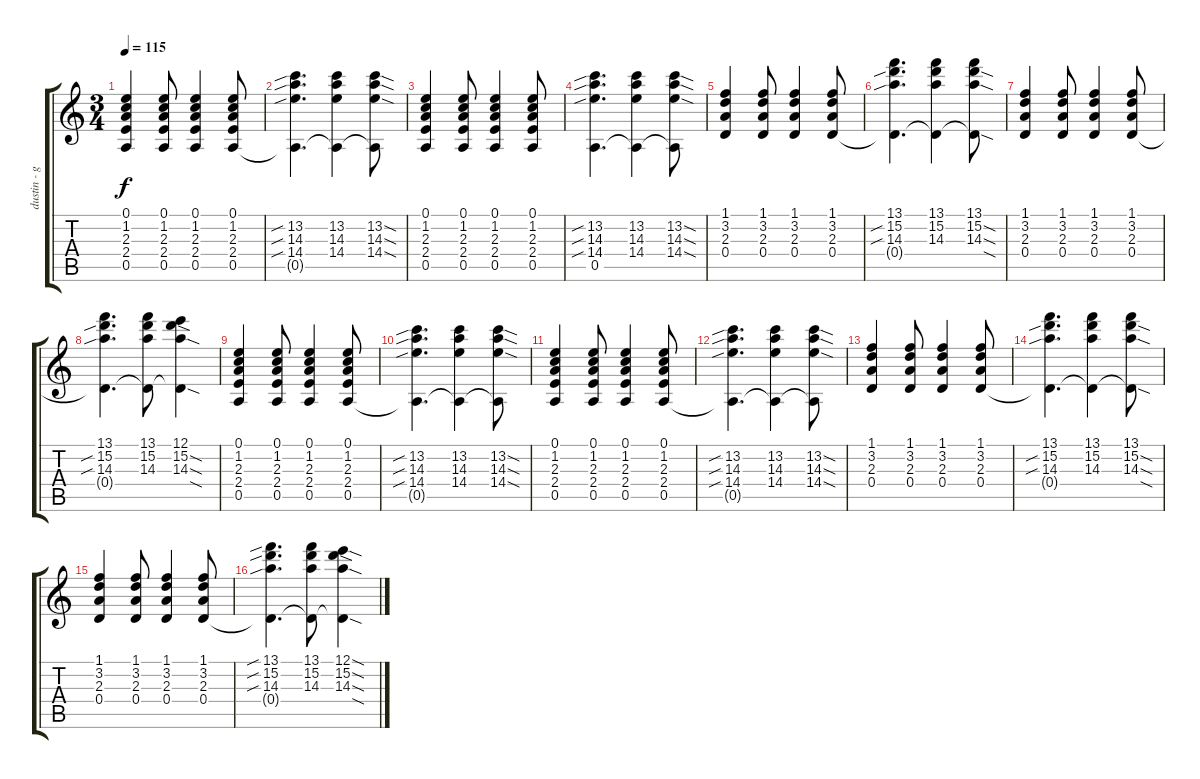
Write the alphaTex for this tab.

\track ("dustin - guitar" "dustin - g") {instrument electricguitarjazz}
\staff {score tabs}
\tuning (E4 B3 G3 D3 A2 E2) {hide}
\ts (3 4)
\tempo 115
\clef g2
\ks c
(0.1 1.2 2.3 2.4 0.5).4{dy f} (0.1 1.2 2.3 2.4 0.5).8 (0.1 1.2 2.3 2.4 0.5).4 (0.1 1.2 2.3 2.4 0.5).8 |
(13.2{sib} 14.3{sib} 14.4{sib} 0.5{t}).4{d} (13.2 14.3 14.4 0.5{t}).4 (13.2{sod} 14.3{sod} 14.4{sod} 0.5{t}).8 |
(0.1 1.2 2.3 2.4 0.5).4 (0.1 1.2 2.3 2.4 0.5).8 (0.1 1.2 2.3 2.4 0.5).4 (0.1 1.2 2.3 2.4 0.5).8 |
(13.2{sib} 14.3{sib} 14.4{sib} 0.5).4{d} (13.2 14.3 14.4 0.5{t}).4 (13.2{sod} 14.3{sod} 14.4{sod} 0.5{t}).8 |
(1.1 3.2 2.3 0.4).4 (1.1 3.2 2.3 0.4).8 (1.1 3.2 2.3 0.4).4 (1.1 3.2 2.3 0.4).8 |
(13.1 15.2{sib} 14.3{sib} 0.4{t}).4{d} (13.1 15.2 14.3 0.4{t}).4 (13.1 15.2{sod} 14.3{sod} 0.4{sod t}).8 |
(1.1 3.2 2.3 0.4).4 (1.1 3.2 2.3 0.4).8 (1.1 3.2 2.3 0.4).4 (1.1 3.2 2.3 0.4).8 |
(13.1 15.2{sib} 14.3{sib} 0.4{t}).4{d} (13.1 15.2 14.3 0.4{t}).8 (12.1 15.2{sod} 14.3{sod} 0.4{sod t}).4 |
(0.1 1.2 2.3 2.4 0.5).4 (0.1 1.2 2.3 2.4 0.5).8 (0.1 1.2 2.3 2.4 0.5).4 (0.1 1.2 2.3 2.4 0.5).8 |
(13.2{sib} 14.3{sib} 14.4{sib} 0.5{t}).4{d} (13.2 14.3 14.4 0.5{t}).4 (13.2{sod} 14.3{sod} 14.4{sod} 0.5{t}).8 |
(0.1 1.2 2.3 2.4 0.5).4 (0.1 1.2 2.3 2.4 0.5).8 (0.1 1.2 2.3 2.4 0.5).4 (0.1 1.2 2.3 2.4 0.5).8 |
(13.2{sib} 14.3{sib} 14.4{sib} 0.5{t}).4{d} (13.2 14.3 14.4 0.5{t}).4 (13.2{sod} 14.3{sod} 14.4{sod} 0.5{t}).8 |
(1.1 3.2 2.3 0.4).4 (1.1 3.2 2.3 0.4).8 (1.1 3.2 2.3 0.4).4 (1.1 3.2 2.3 0.4).8 |
(13.1 15.2{sib} 14.3{sib} 0.4{t}).4{d} (13.1 15.2 14.3 0.4{t}).4 (13.1 15.2{sod} 14.3{sod} 0.4{sod t}).8 |
(1.1 3.2 2.3 0.4).4 (1.1 3.2 2.3 0.4).8 (1.1 3.2 2.3 0.4).4 (1.1 3.2 2.3 0.4).8 |
(13.1{sib} 15.2{sib} 14.3{sib} 0.4{t}).4{d} (13.1 15.2 14.3 0.4{t}).8 (12.1{sod} 15.2{sod} 14.3{sod} 0.4{sod t}).4
